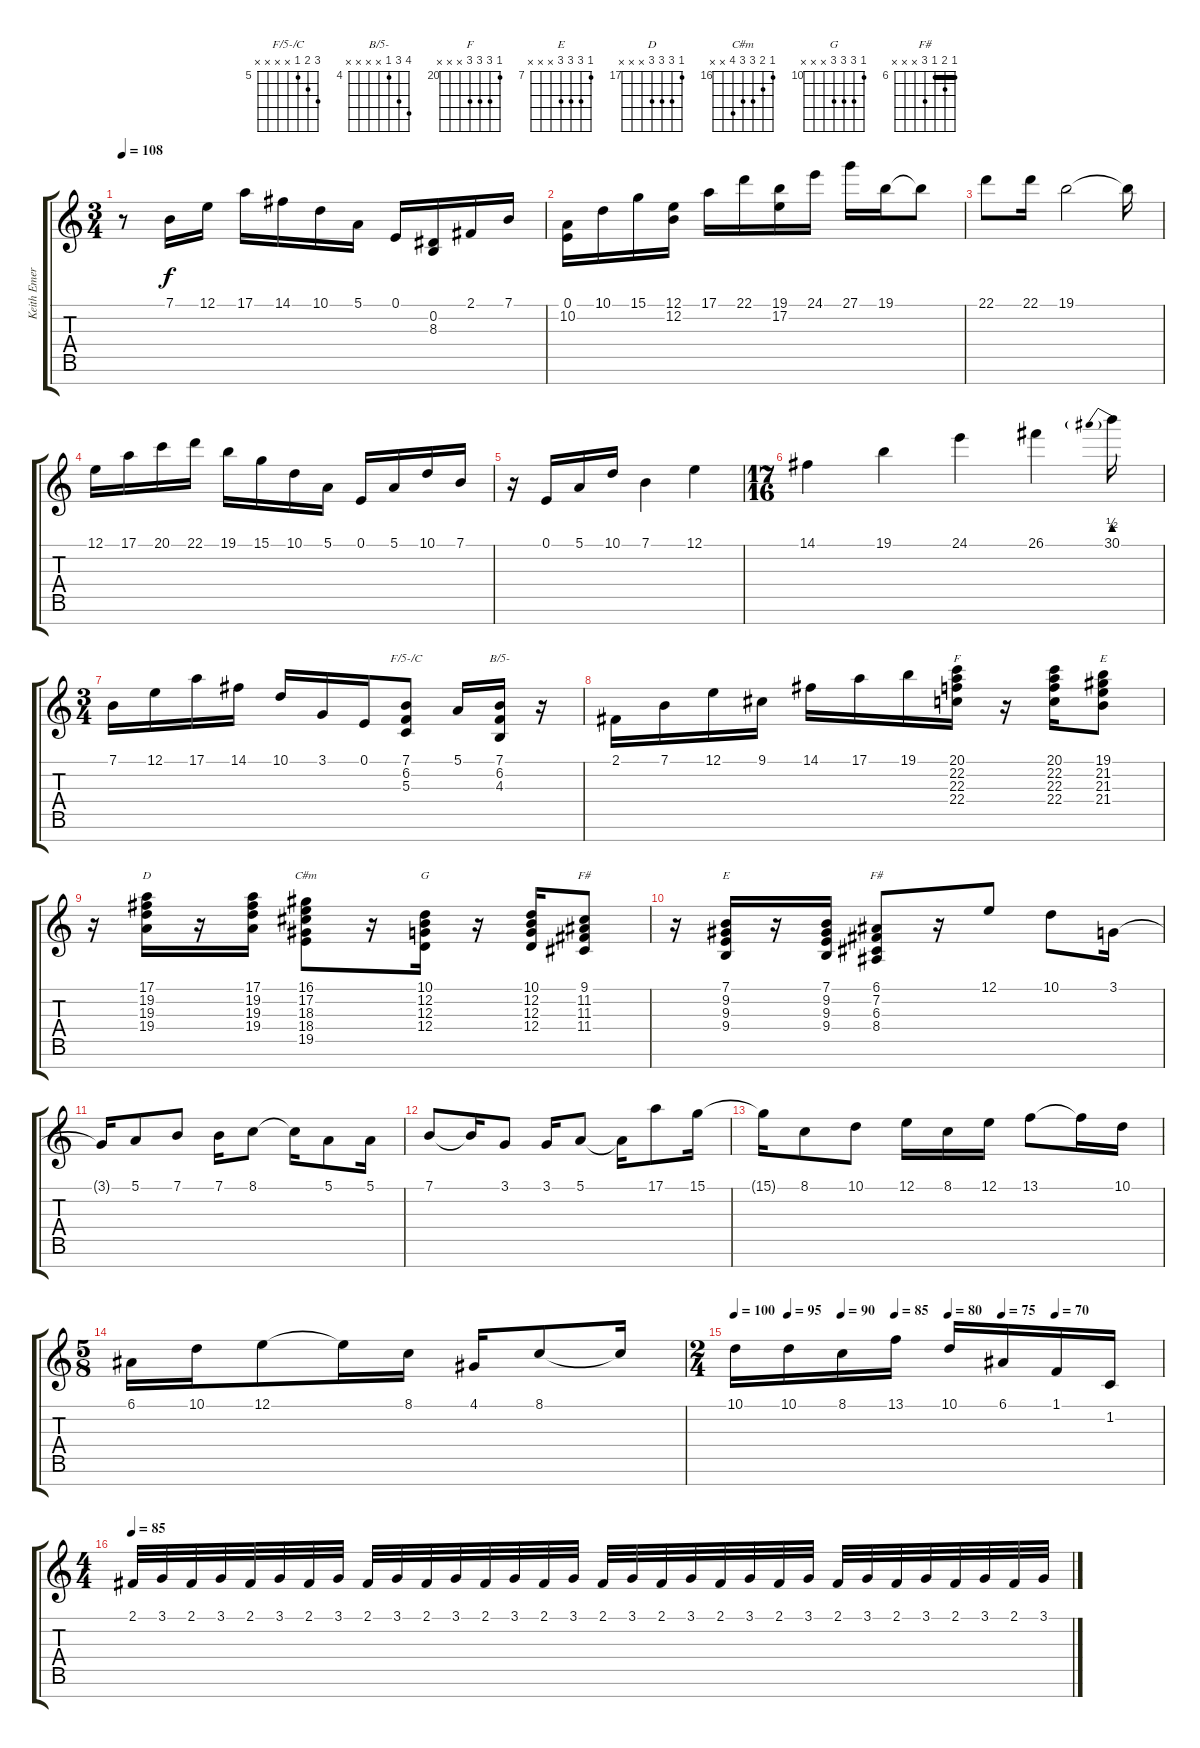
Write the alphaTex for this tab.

\track ("Keith Emerson (RH)" "Keith Emer") {instrument drawbarorgan}
\staff {score tabs}
\tuning (E4 B3 G3 D3 A2 E2 B1) {hide}
\chord ("F/5-/C" 7 6 5 x x x x) {firstfret 5}
\chord ("B/5-" 7 6 4 x x x x) {firstfret 4}
\chord ("F" 20 22 22 22 x x x) {firstfret 20}
\chord ("E" 19 21 21 21 x x x) {firstfret 19}
\chord ("D" 17 19 19 19 x x x) {firstfret 17}
\chord ("C#m" 16 17 18 18 19 x x) {firstfret 16}
\chord ("G" 10 12 12 12 x x x) {firstfret 10}
\chord ("F#" 9 11 11 11 x x x) {firstfret 9}
\chord ("E" 7 9 9 9 x x x) {firstfret 7}
\chord ("F#" 6 7 6 8 x x x) {firstfret 6 barre 6}
\ts (3 4)
\tempo 108
\clef g2
\ks c
r.8{dy f} 7.1.16 12.1.16 17.1.16 14.1.16 10.1.16 5.1.16 0.1.16 (0.2 8.3).16 2.1.16 7.1.16 |
(0.1 10.2).16 10.1.16 15.1.16 (12.1 12.2).16 17.1.16 22.1.16 (19.1 17.2).16 24.1.16 27.1.16 19.1.16 19.1{t}.8 |
22.1.8 22.1.16 19.1.2 19.1{t}.16 |
12.1.16 17.1.16 20.1.16 22.1.16 19.1.16 15.1.16 10.1.16 5.1.16 0.1.16 5.1.16 10.1.16 7.1.16 |
r.16 0.1.16 5.1.16 10.1.16 7.1.4 12.1.4 |
\ts (17 16)
14.1.4 19.1.4 24.1.4 26.1.4 30.1{be (prebend 0 2 60 2)}.16 |
\ts (3 4)
7.1.16 12.1.16 17.1.16 14.1.16 10.1.16 3.1.16 0.1.16 (7.1 6.2 5.3).8{ch "F/5-/C"} 5.1.16 (7.1 6.2 4.3).16{ch "B/5-"} r.16 |
2.1.16 7.1.16 12.1.16 9.1.16 14.1.16 17.1.16 19.1.16 (20.1 22.2 22.3 22.4).16{ch "F"} r.16 (20.1 22.2 22.3 22.4).16 (19.1 21.2 21.3 21.4).8{ch "E"} |
r.16 (17.1 19.2 19.3 19.4).16{ch "D"} r.16 (17.1 19.2 19.3 19.4).16 (16.1 17.2 18.3 18.4 19.5).8{ch "C#m"} r.16 (10.1 12.2 12.3 12.4).16{ch "G"} r.16 (10.1 12.2 12.3 12.4).16 (9.1 11.2 11.3 11.4).8{ch "F#"} |
r.16 (7.1 9.2 9.3 9.4).16{ch "E"} r.16 (7.1 9.2 9.3 9.4).16 (6.1 7.2 6.3 8.4).8{ch "F#"} r.16 12.1.8 10.1.8 3.1.16 |
3.1{t}.16 5.1.8 7.1.8 7.1.16 8.1.8 8.1{t}.16 5.1.8 5.1.16 |
7.1.8 7.1{t}.16 3.1.8 3.1.16 5.1.8 5.1{t}.16 17.1.8 15.1.16 |
15.1{t}.16 8.1.8 10.1.8 12.1.16 8.1.16 12.1.16 13.1.8 13.1{t}.16 10.1.16 |
\ts (5 8)
6.1.16 10.1.16 12.1.8 12.1{t}.16 8.1.16 4.1.16 8.1.8 8.1{t}.16 |
\ts (2 4)
\tempo 100
\tempo (95 0.125)
\tempo (90 0.25)
\tempo (85 0.375)
\tempo (80 0.5)
\tempo (75 0.625)
\tempo (70 0.75)
10.1.16 10.1.16 8.1.16 13.1.16 10.1.16 6.1.16 1.1.16 1.2.16 |
\ts (4 4)
\tempo 85
2.1.32 3.1.32 2.1.32 3.1.32 2.1.32 3.1.32 2.1.32 3.1.32 2.1.32 3.1.32 2.1.32 3.1.32 2.1.32 3.1.32 2.1.32 3.1.32 2.1.32 3.1.32 2.1.32 3.1.32 2.1.32 3.1.32 2.1.32 3.1.32 2.1.32 3.1.32 2.1.32 3.1.32 2.1.32 3.1.32 2.1.32 3.1.32
